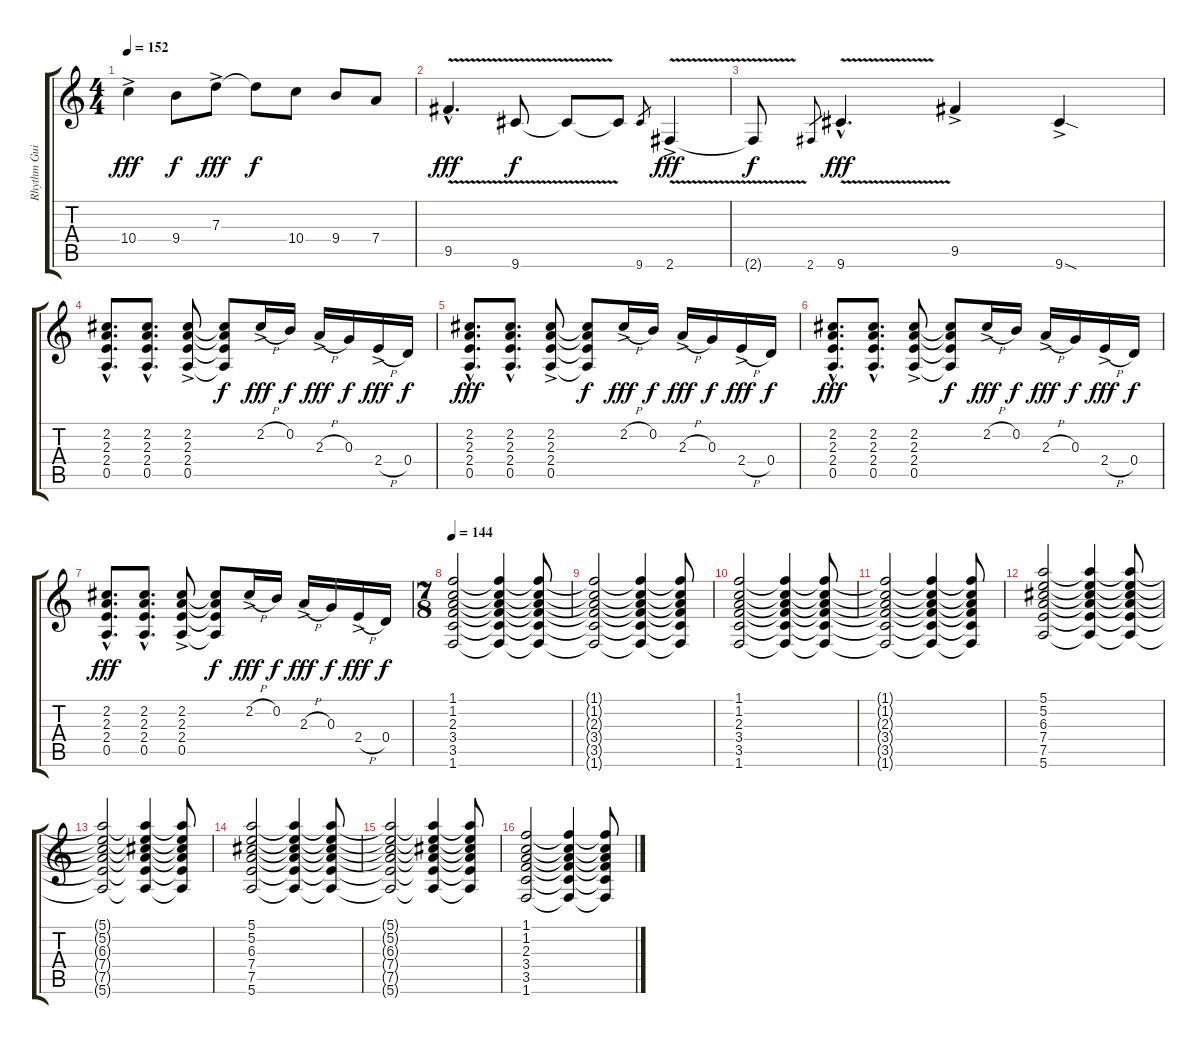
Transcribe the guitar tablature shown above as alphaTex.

\track ("Rhythm Guitar 1" "Rhythm Gui") {instrument acousticguitarsteel}
\staff {score tabs}
\tuning (E4 B3 G3 D3 A2 E2) {hide}
\ts (4 4)
\tempo 152
\clef g2
\ks c
10.4{ac}.4{dy fff} 9.4.8{dy f} 7.3{ac}.8{dy fff} 7.3{t}.8{dy f} 10.4.8 9.4.8 7.4.8 |
9.5{v hac}.4{d dy fff} 9.6{v}.8{dy f} 9.6{t}.8 9.6{t}.8 9.6.8{gr} 2.6{v ac}.4{dy fff} |
2.6{t}.8{dy f} 2.6.8{gr} 9.6{v hac}.4{d dy fff} 9.5{ac}.4 9.6{sod ac}.4 |
(2.2{hac} 2.3{hac} 2.4{hac} 0.5{hac}).8{d} (2.2{hac} 2.3{hac} 2.4{hac} 0.5{hac}).8{d} (2.2 2.3 2.4 0.5{ac}).8 (2.2{t} 2.3{t} 2.4{t} 0.5{t}).8{dy f} 2.2{h ac}.16{dy fff} 0.2.16{dy f} 2.3{h ac}.16{dy fff} 0.3.16{dy f} 2.4{h ac}.16{dy fff} 0.4.16{dy f} |
(2.2{hac} 2.3{hac} 2.4{hac} 0.5{hac}).8{d dy fff} (2.2{hac} 2.3{hac} 2.4{hac} 0.5{hac}).8{d} (2.2 2.3 2.4 0.5{ac}).8 (2.2{t} 2.3{t} 2.4{t} 0.5{t}).8{dy f} 2.2{h ac}.16{dy fff} 0.2.16{dy f} 2.3{h ac}.16{dy fff} 0.3.16{dy f} 2.4{h ac}.16{dy fff} 0.4.16{dy f} |
(2.2{hac} 2.3{hac} 2.4{hac} 0.5{hac}).8{d dy fff} (2.2{hac} 2.3{hac} 2.4{hac} 0.5{hac}).8{d} (2.2 2.3 2.4 0.5{ac}).8 (2.2{t} 2.3{t} 2.4{t} 0.5{t}).8{dy f} 2.2{h ac}.16{dy fff} 0.2.16{dy f} 2.3{h ac}.16{dy fff} 0.3.16{dy f} 2.4{h ac}.16{dy fff} 0.4.16{dy f} |
(2.2{hac} 2.3{hac} 2.4{hac} 0.5{hac}).8{d dy fff} (2.2{hac} 2.3{hac} 2.4{hac} 0.5{hac}).8{d} (2.2 2.3 2.4 0.5{ac}).8 (2.2{t} 2.3{t} 2.4{t} 0.5{t}).8{dy f} 2.2{h ac}.16{dy fff} 0.2.16{dy f} 2.3{h ac}.16{dy fff} 0.3.16{dy f} 2.4{h ac}.16{dy fff} 0.4.16{dy f} |
\ts (7 8)
\tempo 144
(1.1 1.2 2.3 3.4 3.5 1.6).2{volume 13 instrument distortionguitar} (1.1{t} 1.2{t} 2.3{t} 3.4{t} 3.5{t} 1.6{t}).4 (1.1{t} 1.2{t} 2.3{t} 3.4{t} 3.5{t} 1.6{t}).8 |
(1.1{t} 1.2{t} 2.3{t} 3.4{t} 3.5{t} 1.6{t}).2 (1.1{t} 1.2{t} 2.3{t} 3.4{t} 3.5{t} 1.6{t}).4 (1.1{t} 1.2{t} 2.3{t} 3.4{t} 3.5{t} 1.6{t}).8 |
(1.1 1.2 2.3 3.4 3.5 1.6).2 (1.1{t} 1.2{t} 2.3{t} 3.4{t} 3.5{t} 1.6{t}).4 (1.1{t} 1.2{t} 2.3{t} 3.4{t} 3.5{t} 1.6{t}).8 |
(1.1{t} 1.2{t} 2.3{t} 3.4{t} 3.5{t} 1.6{t}).2 (1.1{t} 1.2{t} 2.3{t} 3.4{t} 3.5{t} 1.6{t}).4 (1.1{t} 1.2{t} 2.3{t} 3.4{t} 3.5{t} 1.6{t}).8 |
(5.1 5.2 6.3 7.4 7.5 5.6).2 (5.1{t} 5.2{t} 6.3{t} 7.4{t} 7.5{t} 5.6{t}).4 (5.1{t} 5.2{t} 6.3{t} 7.4{t} 7.5{t} 5.6{t}).8 |
(5.1{t} 5.2{t} 6.3{t} 7.4{t} 7.5{t} 5.6{t}).2 (5.1{t} 5.2{t} 6.3{t} 7.4{t} 7.5{t} 5.6{t}).4 (5.1{t} 5.2{t} 6.3{t} 7.4{t} 7.5{t} 5.6{t}).8 |
(5.1 5.2 6.3 7.4 7.5 5.6).2 (5.1{t} 5.2{t} 6.3{t} 7.4{t} 7.5{t} 5.6{t}).4 (5.1{t} 5.2{t} 6.3{t} 7.4{t} 7.5{t} 5.6{t}).8 |
(5.1{t} 5.2{t} 6.3{t} 7.4{t} 7.5{t} 5.6{t}).2 (5.1{t} 5.2{t} 6.3{t} 7.4{t} 7.5{t} 5.6{t}).4 (5.1{t} 5.2{t} 6.3{t} 7.4{t} 7.5{t} 5.6{t}).8 |
(1.1 1.2 2.3 3.4 3.5 1.6).2 (1.1{t} 1.2{t} 2.3{t} 3.4{t} 3.5{t} 1.6{t}).4 (1.1{t} 1.2{t} 2.3{t} 3.4{t} 3.5{t} 1.6{t}).8
